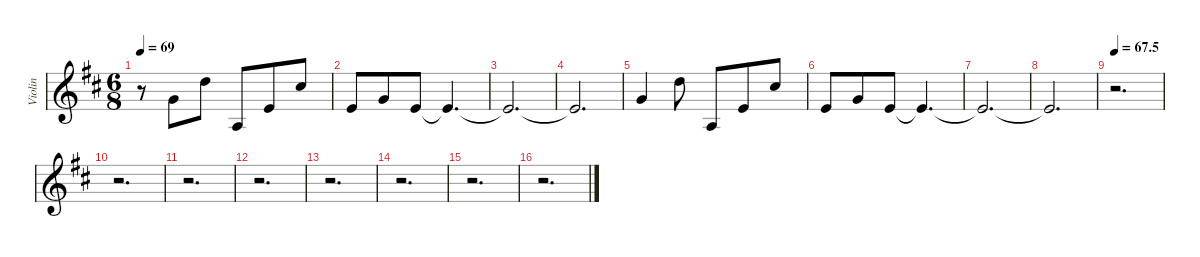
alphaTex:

\defaultSystemsLayout 4
\hideDynamics
\bracketExtendMode groupsimilarinstruments
\firstSystemTrackNameMode fullname
\otherSystemsTrackNameOrientation horizontal
\track ("Violin" "vln.") {defaultSystemsLayout 8 instrument violin}
\staff {score}
\tuning (E5 A4 D4 G3)
\ts (6 8)
\tempo 69
\clef g2
\ks bminor
r.8{dy ff} 5.3.8 5.2.8 2.4.8 2.3.8 4.2.8 |
2.3.8 5.3.8 2.3.8 2.3{t}.4{d} |
2.3{t}.2{d} |
2.3{t}.2{d} |
5.3.4 5.2.8 2.4.8 2.3.8 4.2.8 |
2.3.8 5.3.8 2.3.8 2.3{t}.4{d} |
2.3{t}.2{d} |
2.3{t}.2{d} |
\tempo
67.5 r.2{d} |
r.2{d} |
r.2{d} |
r.2{d} |
r.2{d} |
r.2{d} |
r.2{d} |
r.2{d}
